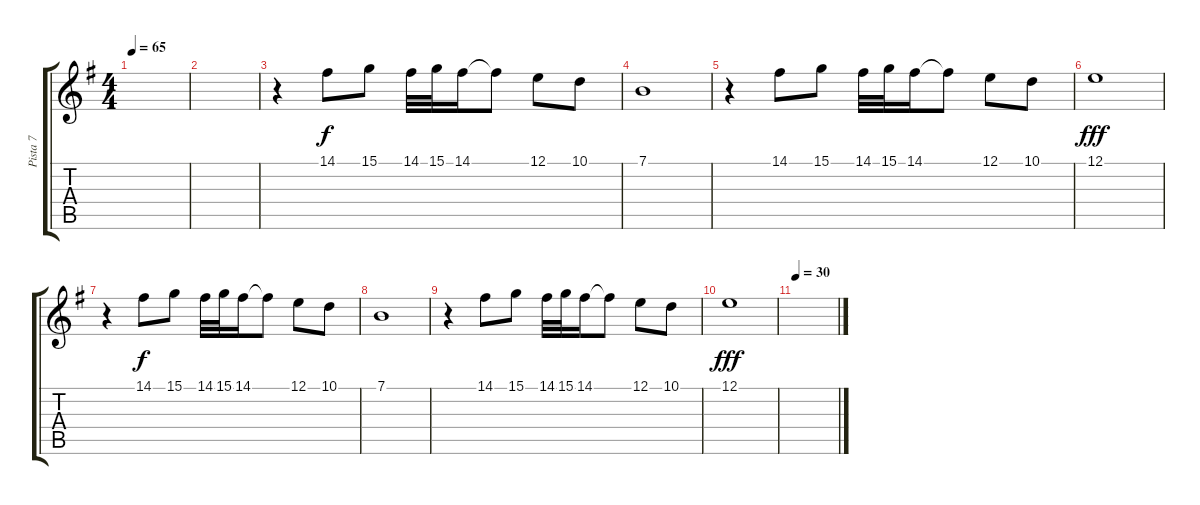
\track ("Pista 7" "Pista 7") {instrument shamisen}
\staff {score tabs}
\tuning (E4 B3 G3 D3 A2 E2) {hide}
\ts (4 4)
\tempo 65
\clef g2
\ks g
|
|
r.4 14.1.8 15.1.8 14.1.32 15.1.32 14.1.16 14.1{t}.8 12.1.8 10.1.8 |
7.1.1 |
r.4 14.1.8 15.1.8 14.1.32 15.1.32 14.1.16 14.1{t}.8 12.1.8 10.1.8 |
12.1.1{dy fff} |
r.4 14.1.8{dy f} 15.1.8 14.1.32 15.1.32 14.1.16 14.1{t}.8 12.1.8 10.1.8 |
7.1.1 |
r.4 14.1.8 15.1.8 14.1.32 15.1.32 14.1.16 14.1{t}.8 12.1.8 10.1.8 |
12.1.1{dy fff} |
\tempo 30
